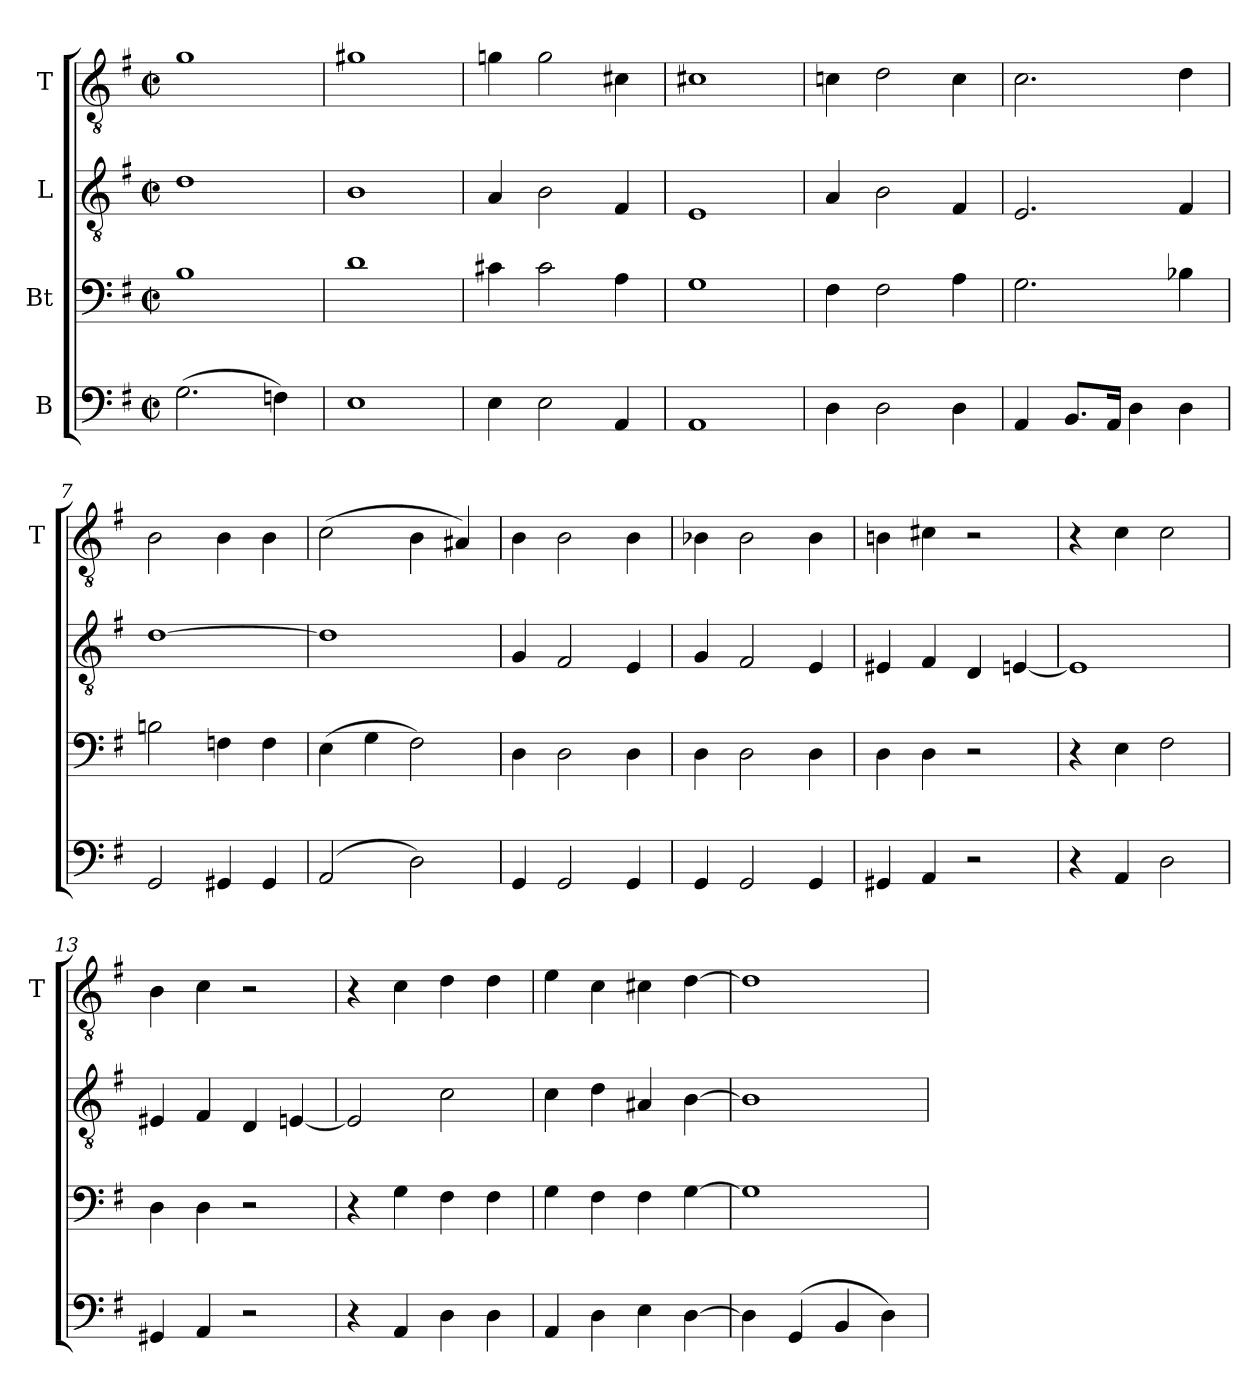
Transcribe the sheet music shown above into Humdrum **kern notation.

**kern	**kern	**kern	**kern
*part4	*part3	*part2	*part1
*staff4	*staff3	*staff2	*staff1
*I"B	*I"Bt	*I"L	*I"T
*	*	*	*I'T
*clefF4	*clefF4	*clefGv2	*clefGv2
*k[f#]	*k[f#]	*k[f#]	*k[f#]
*G:	*G:	*G:	*G:
*M2/2	*M2/2	*M2/2	*M2/2
*met(c|)	*met(c|)	*met(c|)	*met(c|)
=1	=1	=1	=1
(2.G	1B	1d	1g
4Fn)	.	.	.
=2	=2	=2	=2
1E	1d	1B	1g#X
=3	=3	=3	=3
4E	4c#X	4A	4gn
2E	2c#	2B	2g
4AA	4A	4F#	4c#X
=4	=4	=4	=4
1AA	1G	1E	1c#X
=5	=5	=5	=5
4D	4F#	4A	4cn
2D	2F#	2B	2d
4D	4A	4F#	4c
=6	=6	=6	=6
4AA	2.G	2.E	2.c
8.BBL	.	.	.
16AAJk	.	.	.
4D	.	.	.
4D	4B-X	4F#	4d
=7	=7	=7	=7
2GG	2Bn	[1d	2B
4GG#X	4Fn	.	4B
4GG#	4F	.	4B
=8	=8	=8	=8
(2AA	(4E	1d]	(2c
.	4G	.	.
2D)	2F#)	.	4B
.	.	.	4A#X)
=9	=9	=9	=9
4GG	4D	4G	4B
2GG	2D	2F#	2B
4GG	4D	4E	4B
=10	=10	=10	=10
4GG	4D	4G	4B-X
2GG	2D	2F#	2B-
4GG	4D	4E	4B-
=11	=11	=11	=11
4GG#X	4D	4E#X	4Bn
4AA	4D	4F#	4c#X
2r	2r	4D	2r
.	.	[4En	.
=12	=12	=12	=12
4r	4r	1E]	4r
4AA	4E	.	4c
2D	2F#	.	2c
=13	=13	=13	=13
4GG#X	4D	4E#X	4B
4AA	4D	4F#	4c
2r	2r	4D	2r
.	.	[4En	.
=14	=14	=14	=14
4r	4r	2E]	4r
4AA	4G	.	4c
4D	4F#	2c	4d
4D	4F#	.	4d
=15	=15	=15	=15
4AA	4G	4c	4e
4D	4F#	4d	4c
4E	4F#	4A#X	4c#X
[4D	[4G	[4B	[4d
=16	=16	=16	=16
4D]	1G]	1B]	1d]
(4GG	.	.	.
4BB	.	.	.
4D)	.	.	.
=	=	=	=
*-	*-	*-	*-
